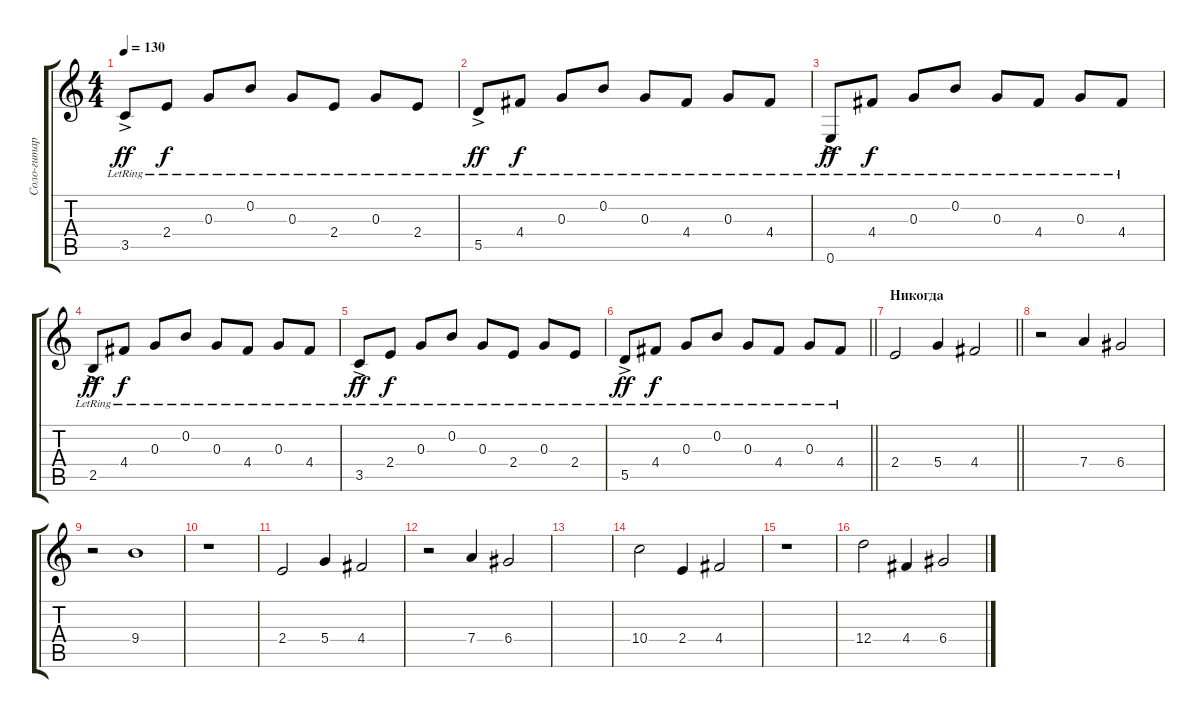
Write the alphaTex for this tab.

\track ("Соло-гитара" "Соло-гитар") {instrument acousticguitarsteel}
\staff {score tabs}
\tuning (E4 B3 G3 D3 A2 E2) {hide}
\ts (4 4)
\tempo 130
\clef g2
\ks c
3.5{ac lr}.8{dy ff} 2.4{lr}.8{dy f} 0.3{lr}.8 0.2{lr}.8 0.3{lr}.8 2.4{lr}.8 0.3{lr}.8 2.4{lr}.8 |
5.5{ac lr}.8{dy ff} 4.4{lr}.8{dy f} 0.3{lr}.8 0.2{lr}.8 0.3{lr}.8 4.4{lr}.8 0.3{lr}.8 4.4{lr}.8 |
0.6{ac lr}.8{dy ff} 4.4{lr}.8{dy f} 0.3{lr}.8 0.2{lr}.8 0.3{lr}.8 4.4{lr}.8 0.3{lr}.8 4.4{lr}.8 |
2.5{ac lr}.8{dy ff} 4.4{lr}.8{dy f} 0.3{lr}.8 0.2{lr}.8 0.3{lr}.8 4.4{lr}.8 0.3{lr}.8 4.4{lr}.8 |
3.5{ac lr}.8{dy ff} 2.4{lr}.8{dy f} 0.3{lr}.8 0.2{lr}.8 0.3{lr}.8 2.4{lr}.8 0.3{lr}.8 2.4{lr}.8 |
\barLineRight lightlight
5.5{ac lr}.8{dy ff} 4.4{lr}.8{dy f} 0.3{lr}.8 0.2{lr}.8 0.3{lr}.8 4.4{lr}.8 0.3{lr}.8 4.4{lr}.8 |
\section ("" "Никогда")
\barLineRight lightlight
2.4.2 5.4.4 4.4.2 |
r.2 7.4.4 6.4.2 |
r.2 9.4.1 |
r.1 |
2.4.2 5.4.4 4.4.2 |
r.2 7.4.4 6.4.2 |
|
10.4.2 2.4.4 4.4.2 |
r.1 |
12.4.2 4.4.4 6.4.2
